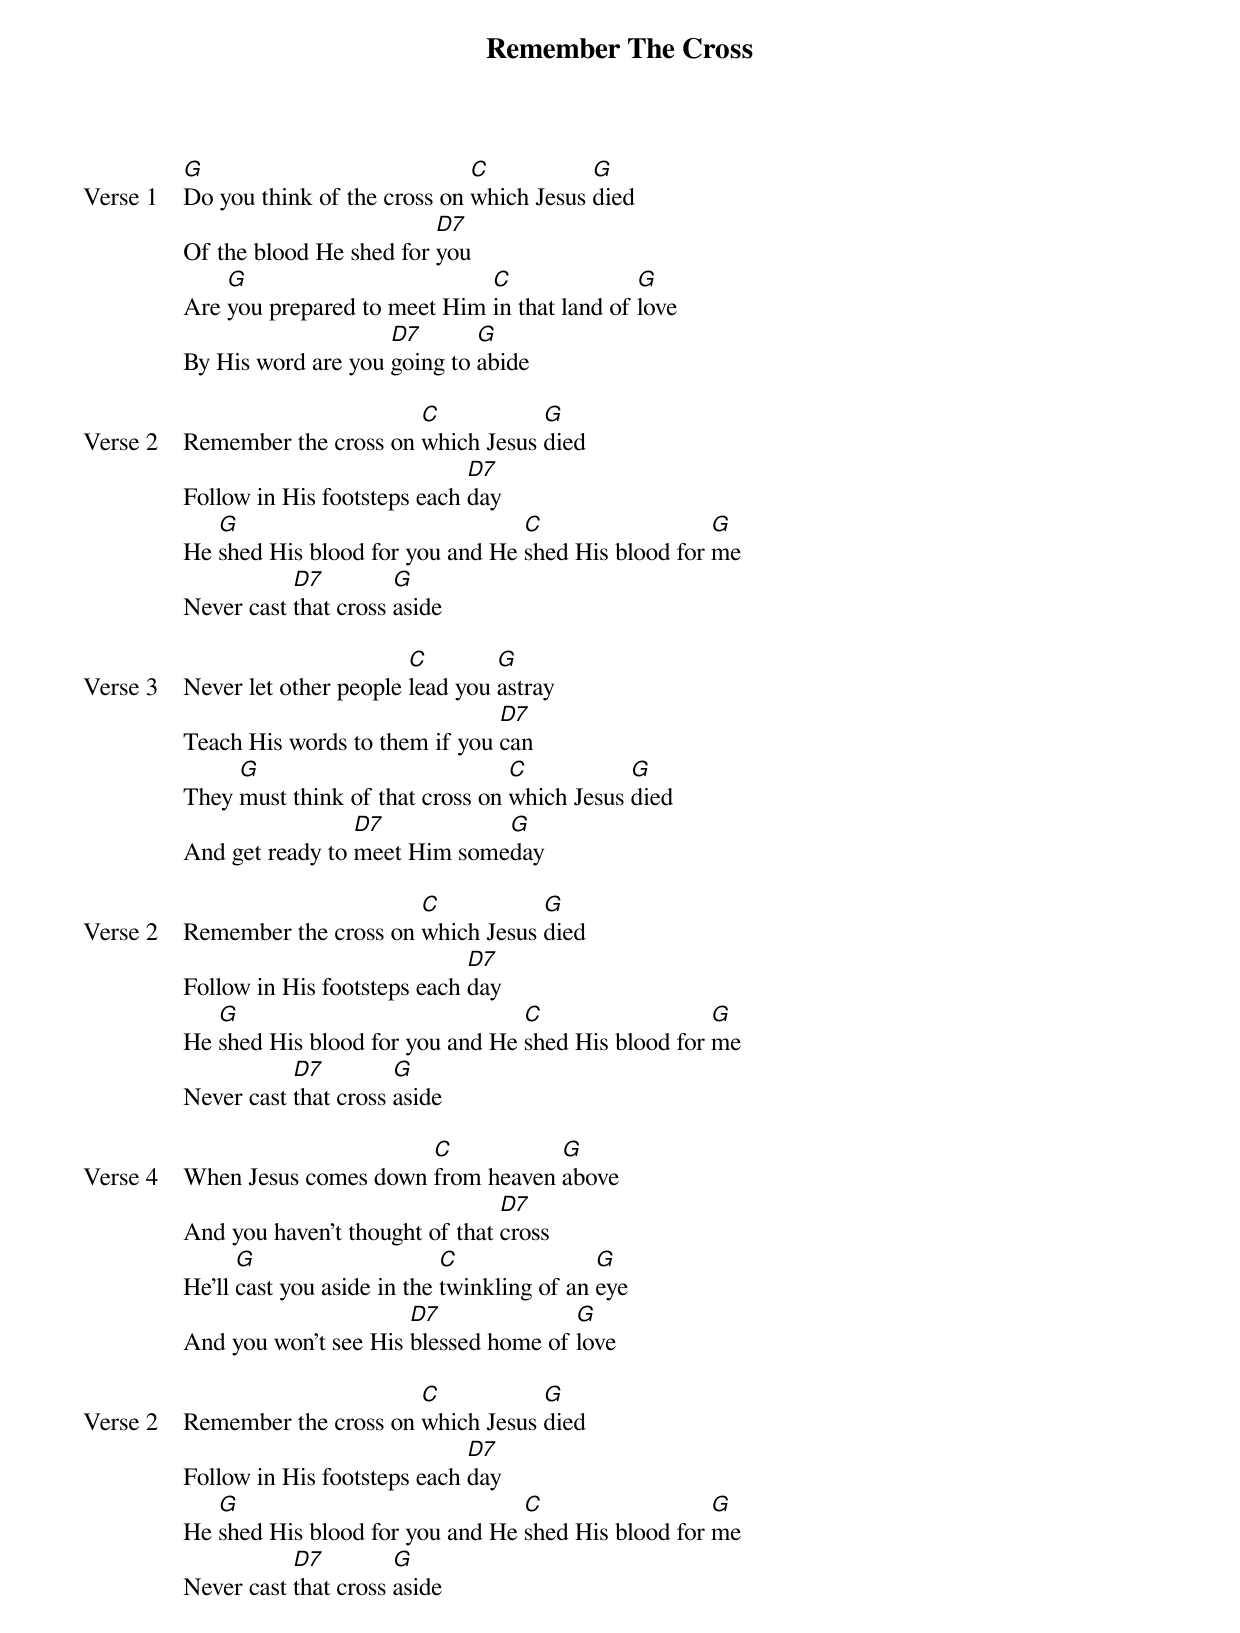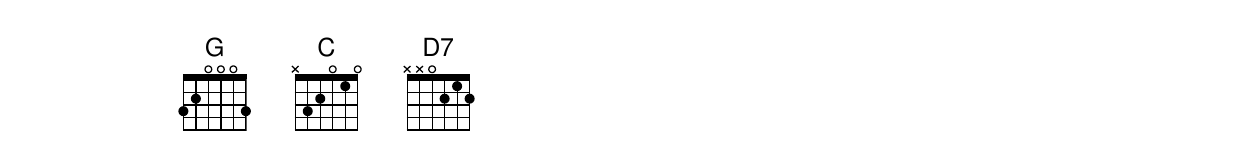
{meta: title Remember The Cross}
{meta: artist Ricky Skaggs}
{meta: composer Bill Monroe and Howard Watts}
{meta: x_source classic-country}
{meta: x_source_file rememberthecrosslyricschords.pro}
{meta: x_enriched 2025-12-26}

{start_of_verse: Verse 1}
[G]Do you think of the cross on [C]which Jesus [G]died
Of the blood He shed for [D7]you
Are [G]you prepared to meet Him [C]in that land of [G]love
By His word are you [D7]going to [G]abide
{end_of_verse}

{start_of_verse: Verse 2}
Remember the cross on [C]which Jesus [G]died
Follow in His footsteps each [D7]day
He [G]shed His blood for you and He [C]shed His blood for [G]me
Never cast [D7]that cross [G]aside
{end_of_verse}

{start_of_verse: Verse 3}
Never let other people [C]lead you [G]astray
Teach His words to them if you [D7]can
They [G]must think of that cross on [C]which Jesus [G]died
And get ready to [D7]meet Him some[G]day
{end_of_verse}

{start_of_verse: Verse 2}
Remember the cross on [C]which Jesus [G]died
Follow in His footsteps each [D7]day
He [G]shed His blood for you and He [C]shed His blood for [G]me
Never cast [D7]that cross [G]aside
{end_of_verse}

{start_of_verse: Verse 4}
When Jesus comes down [C]from heaven [G]above
And you haven't thought of that [D7]cross
He'll [G]cast you aside in the [C]twinkling of an [G]eye
And you won't see His [D7]blessed home of [G]love
{end_of_verse}

{start_of_verse: Verse 2}
Remember the cross on [C]which Jesus [G]died
Follow in His footsteps each [D7]day
He [G]shed His blood for you and He [C]shed His blood for [G]me
Never cast [D7]that cross [G]aside
{end_of_verse}
